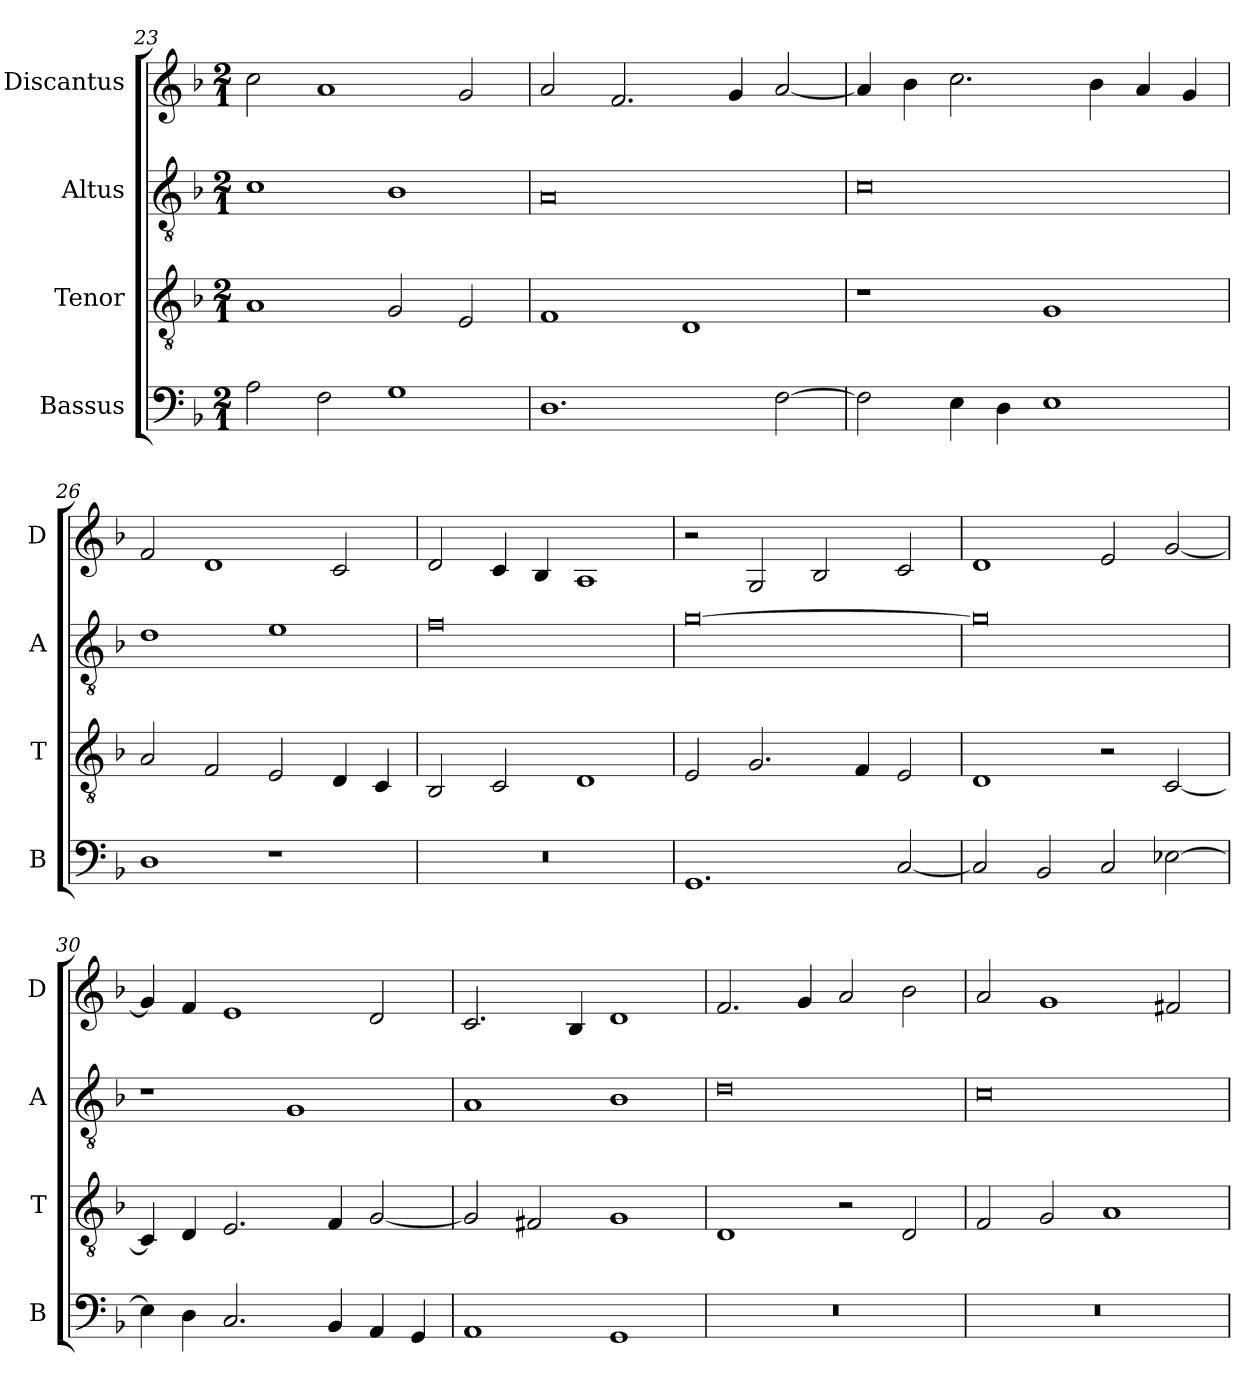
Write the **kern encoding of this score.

**kern	**kern	**kern	**kern
*part4	*part3	*part2	*part1
*staff4	*staff3	*staff2	*staff1
*I"Bassus	*I"Tenor	*I"Altus	*I"Discantus
*I'B	*I'T	*I'A	*I'D
*clefF4	*clefGv2	*clefGv2	*clefG2
*k[b-]	*k[b-]	*k[b-]	*k[b-]
*M2/1	*M2/1	*M2/1	*M2/1
=23	=23	=23	=23
2A	1A	1c	2cc
2F	.	.	1a
1G	2G	1B-	.
.	2E	.	2g
=24	=24	=24	=24
1.D	1F	0A	2a
.	.	.	2.f
.	1D	.	.
.	.	.	4g
[2F	.	.	[2a
=25	=25	=25	=25
2F]	1r	0c	4a]
.	.	.	4b-
4E	.	.	2.cc
4D	.	.	.
1E	1G	.	.
.	.	.	4b-
.	.	.	4a
.	.	.	4g
=26	=26	=26	=26
1D	2A	1d	2f
.	2F	.	1d
1r	2E	1e	.
.	4D	.	2c
.	4C	.	.
=27	=27	=27	=27
0r	2BB-	0f	2d
.	2C	.	4c
.	.	.	4B-
.	1D	.	1A
=28	=28	=28	=28
1.GG	2E	[0g	2r
.	2.G	.	2G
.	.	.	2B-
.	4F	.	.
[2C	2E	.	2c
=29	=29	=29	=29
2C]	1D	0g]	1d
2BB-	.	.	.
2C	2r	.	2e
[2E-X	[2C	.	[2g
=30	=30	=30	=30
4E-]	4C]	1r	4g]
4D	4D	.	4f
2.C	2.E	.	1e
.	.	1G	.
4BB-	4F	.	.
4AA	[2G	.	2d
4GG	.	.	.
=31	=31	=31	=31
1AA	2G]	1A	2.c
.	2F#X	.	.
.	.	.	4B-
1GG	1G	1B-	1d
=32	=32	=32	=32
0r	1D	0d	2.f
.	.	.	4g
.	2r	.	2a
.	2D	.	2b-
=33	=33	=33	=33
0r	2F	0c	2a
.	2G	.	1g
.	1A	.	.
.	.	.	2f#X
=	=	=	=
*-	*-	*-	*-
